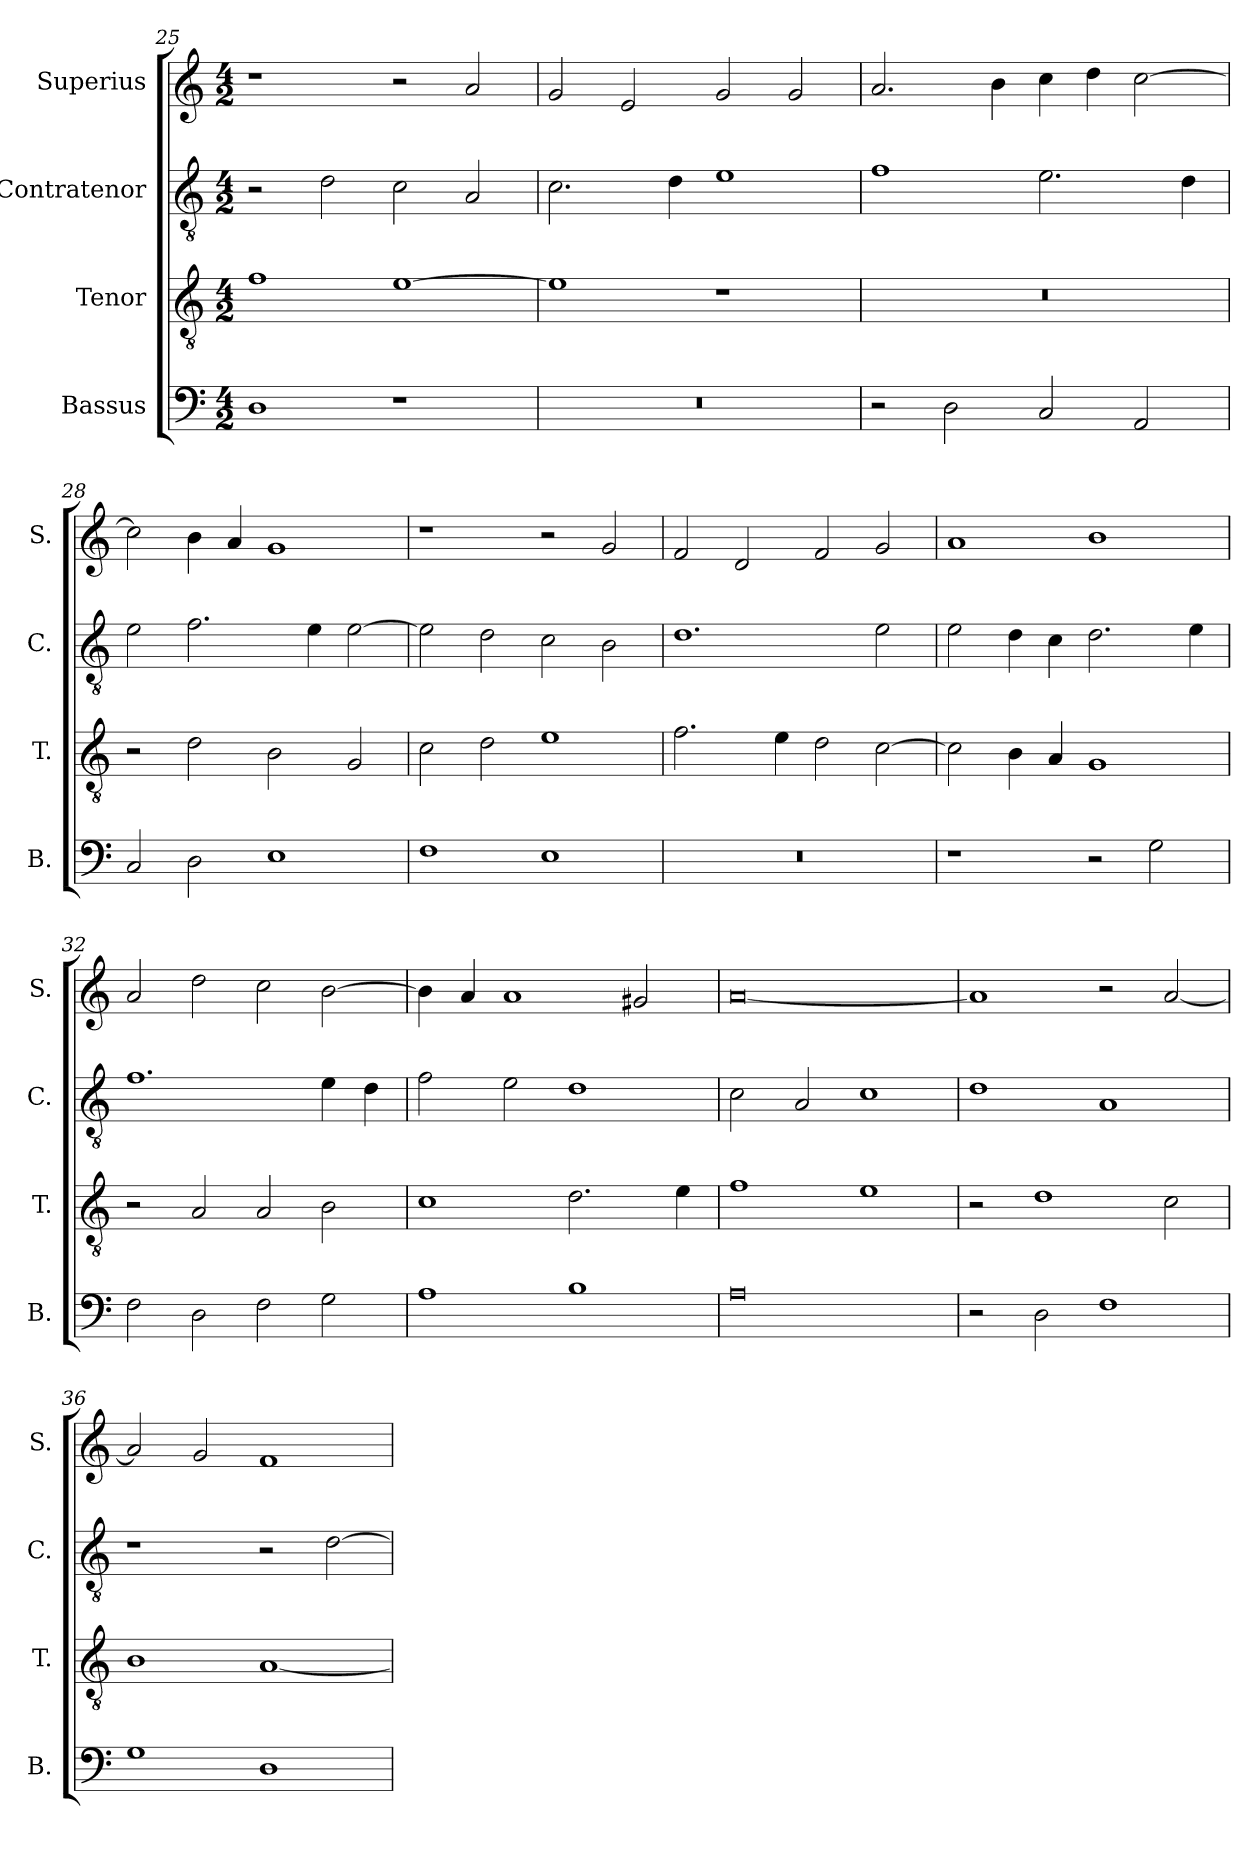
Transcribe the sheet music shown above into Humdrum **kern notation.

**kern	**kern	**kern	**kern
*part4	*part3	*part2	*part1
*staff4	*staff3	*staff2	*staff1
*I"Bassus	*I"Tenor	*I"Contratenor	*I"Superius
*I'B.	*I'T.	*I'C.	*I'S.
*clefF4	*clefGv2	*clefGv2	*clefG2
*k[]	*k[]	*k[]	*k[]
*M4/2	*M4/2	*M4/2	*M4/2
=25	=25	=25	=25
1D	1f	2r	1r
.	.	2d\	.
1r	[1e	2c\	2r
.	.	2A/	2a/
=26	=26	=26	=26
0r	1e]	2.c\	2g/
.	.	.	2e/
.	.	4d\	.
.	1r	1e	2g/
.	.	.	2g/
!!LO:LB:g=z
=27	=27	=27	=27
2r	0r	1f	2.a/
2D\	.	.	.
.	.	.	4b\
2C/	.	2.e\	4cc\
.	.	.	4dd\
2AA/	.	.	[2cc\
.	.	4d\	.
=28	=28	=28	=28
2C/	2r	2e\	2cc\]
2D\	2d\	2.f\	4b\
.	.	.	4a/
1E	2B\	.	1g
.	.	4e\	.
.	2G/	[2e\	.
=29	=29	=29	=29
1F	2c\	2e\]	1r
.	2d\	2d\	.
1E	1e	2c\	2r
.	.	2B\	2g/
=30	=30	=30	=30
0r	2.f\	1.d	2f/
.	.	.	2d/
.	4e\	.	.
.	2d\	.	2f/
.	[2c\	2e\	2g/
=31	=31	=31	=31
1r	2c\]	2e\	1a
.	4B\	4d\	.
.	4A/	4c\	.
2r	1G	2.d\	1b
2G\	.	.	.
.	.	4e\	.
!!LO:PB:g=z
=32	=32	=32	=32
2F\	2r	1.f	2a/
2D\	2A/	.	2dd\
2F\	2A/	.	2cc\
2G\	2B\	4e\	[2b\
.	.	4d\	.
=33	=33	=33	=33
1A	1c	2f\	4b\]
.	.	.	4a/
.	.	2e\	1a
1B	2.d\	1d	.
.	.	.	2g#X/
.	4e\	.	.
=34	=34	=34	=34
0A	1f	2c\	[0a
.	.	2A/	.
.	1e	1c	.
=35	=35	=35	=35
2r	2r	1d	1a]
2D\	1d	.	.
1F	.	1A	2r
.	2c\	.	[2a/
=36	=36	=36	=36
1G	1B	1r	2a/]
.	.	.	2g/
1D	[1A	2r	1f
.	.	[2d\	.
=	=	=	=
*-	*-	*-	*-
